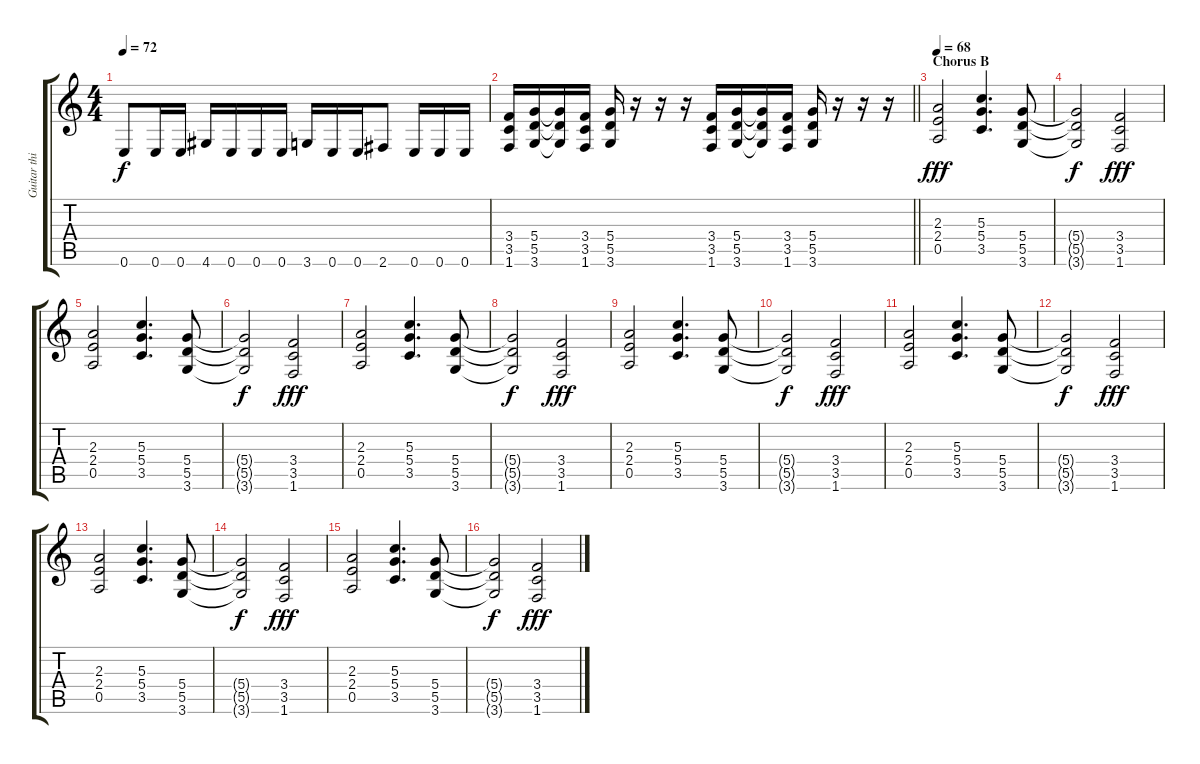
\track ("Guitar thick" "Guitar thi") {instrument distortionguitar}
\staff {score tabs}
\tuning (E4 B3 G3 D3 A2 E2) {hide}
\ts (4 4)
\tempo 72
\clef g2
\ks c
0.6.8{dy f} 0.6.16 0.6.16 4.6.16 0.6.16 0.6.16 0.6.16 3.6.16 0.6.16 0.6.16 2.6.8 0.6.16 0.6.16 0.6.16 |
\barLineRight lightlight
(3.4 3.5 1.6).16 (5.4 5.5 3.6).16 (5.4{t} 5.5{t} 3.6{t}).16 (3.4 3.5 1.6).16 (5.4 5.5 3.6).16 r.16 r.16 r.16 (3.4 3.5 1.6).16 (5.4 5.5 3.6).16 (5.4{t} 5.5{t} 3.6{t}).16 (3.4 3.5 1.6).16 (5.4 5.5 3.6).16 r.16 r.16 r.16 |
\section ("" "Chorus B")
\tempo 68
(2.3 2.4 0.5).2{dy fff instrument distortionguitar} (5.3 5.4 3.5).4{d} (5.4 5.5 3.6).8 |
(5.4{t} 5.5{t} 3.6{t}).2{dy f} (3.4 3.5 1.6).2{dy fff} |
(2.3 2.4 0.5).2 (5.3 5.4 3.5).4{d} (5.4 5.5 3.6).8 |
(5.4{t} 5.5{t} 3.6{t}).2{dy f} (3.4 3.5 1.6).2{dy fff} |
(2.3 2.4 0.5).2 (5.3 5.4 3.5).4{d} (5.4 5.5 3.6).8 |
(5.4{t} 5.5{t} 3.6{t}).2{dy f} (3.4 3.5 1.6).2{dy fff} |
(2.3 2.4 0.5).2 (5.3 5.4 3.5).4{d} (5.4 5.5 3.6).8 |
(5.4{t} 5.5{t} 3.6{t}).2{dy f} (3.4 3.5 1.6).2{dy fff} |
(2.3 2.4 0.5).2 (5.3 5.4 3.5).4{d} (5.4 5.5 3.6).8 |
(5.4{t} 5.5{t} 3.6{t}).2{dy f} (3.4 3.5 1.6).2{dy fff} |
(2.3 2.4 0.5).2 (5.3 5.4 3.5).4{d} (5.4 5.5 3.6).8 |
(5.4{t} 5.5{t} 3.6{t}).2{dy f} (3.4 3.5 1.6).2{dy fff} |
(2.3 2.4 0.5).2 (5.3 5.4 3.5).4{d} (5.4 5.5 3.6).8 |
(5.4{t} 5.5{t} 3.6{t}).2{dy f} (3.4 3.5 1.6).2{dy fff}
